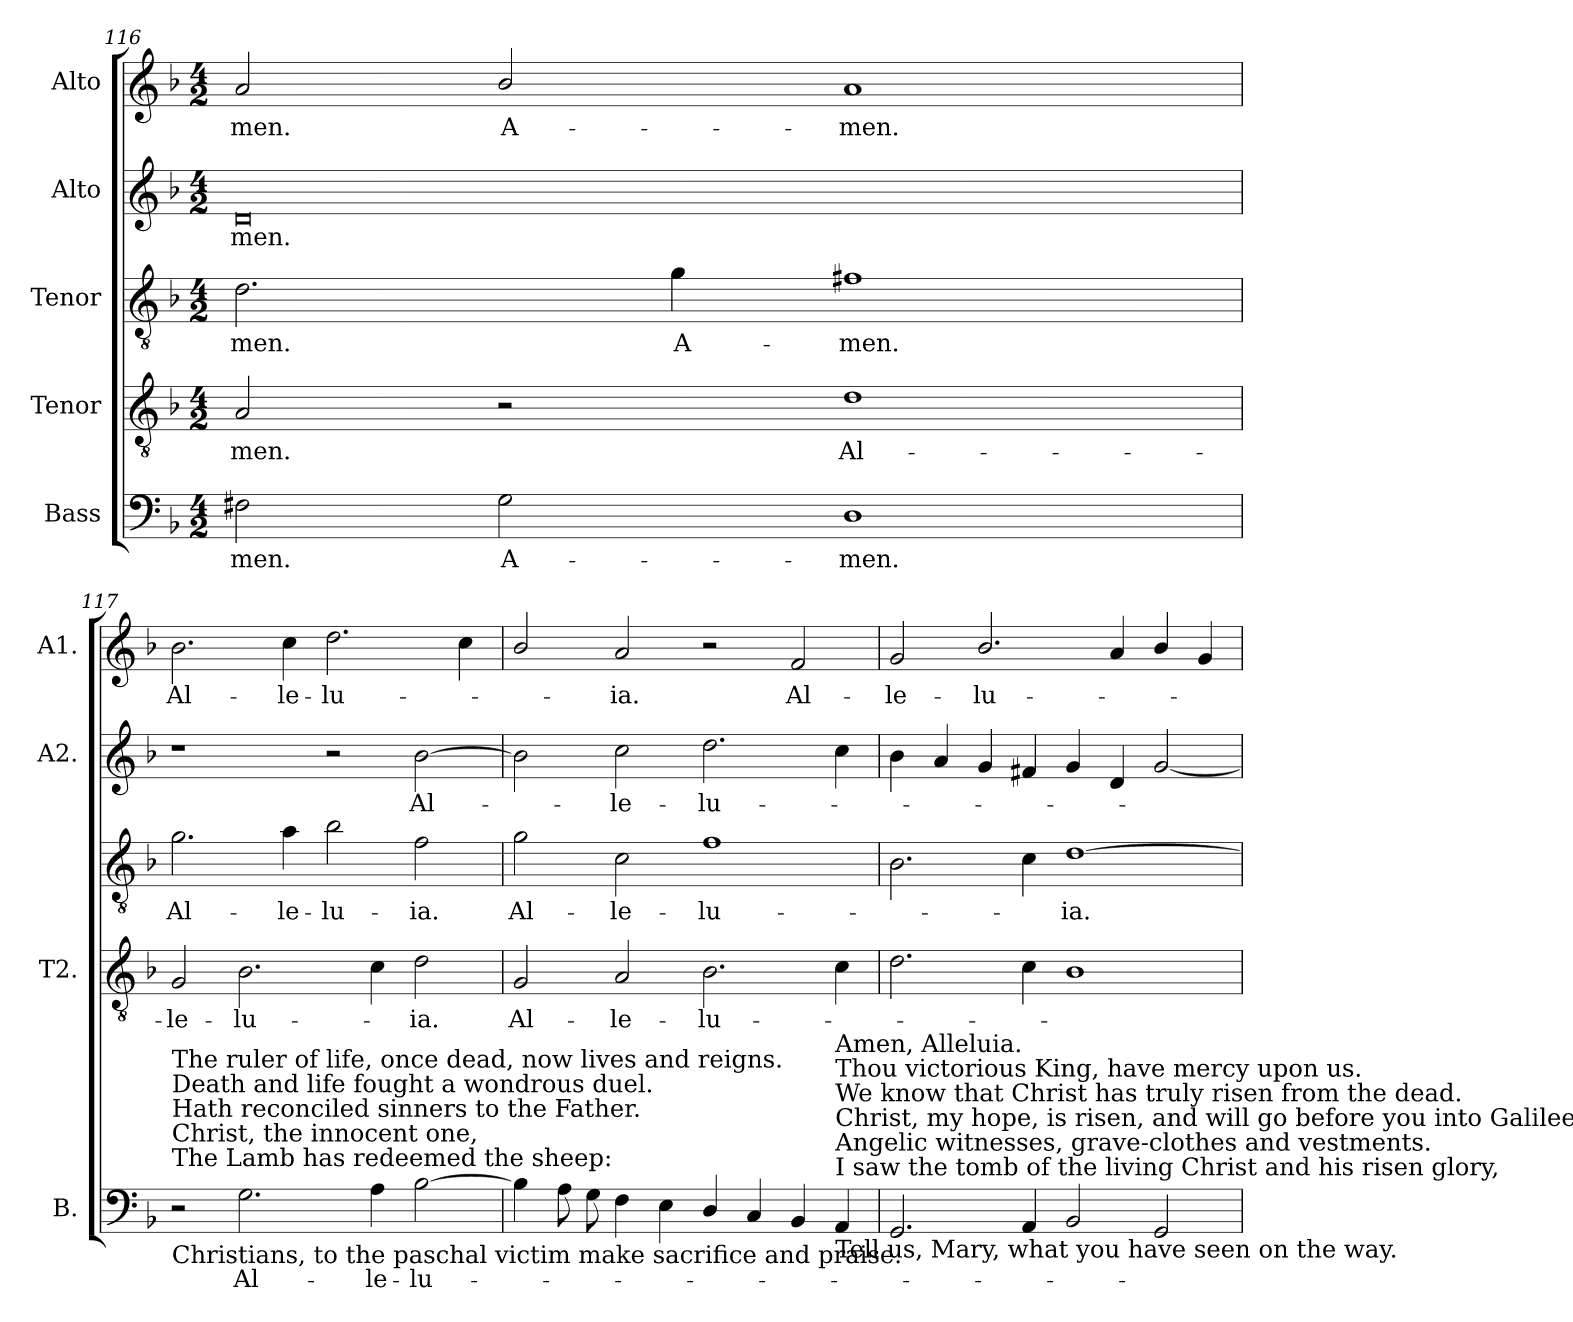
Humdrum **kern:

**kern	**text	**kern	**text	**kern	**text	**kern	**text	**kern	**text
*part5	*part5	*part4	*part4	*part3	*part3	*part2	*part2	*part1	*part1
*staff5	*staff5	*staff4	*staff4	*staff3	*staff3	*staff2	*staff2	*staff1	*staff1
*I"Bass	*	*I"Tenor	*	*I"Tenor	*	*I"Alto	*	*I"Alto	*
*I'B.	*	*I'T2.	*	*	*	*I'A2.	*	*I'A1.	*
*clefF4	*	*clefGv2	*	*clefGv2	*	*clefG2	*	*clefG2	*
*	*	*ITrd7c12	*	*ITrd7c12	*	*	*	*	*
*k[b-]	*	*k[b-]	*	*k[b-]	*	*k[b-]	*	*k[b-]	*
*F:	*	*F:	*	*F:	*	*F:	*	*F:	*
*M4/2	*	*M4/2	*	*M4/2	*	*M4/2	*	*M4/2	*
=116	=116	=116	=116	=116	=116	=116	=116	=116	=116
!	!LO:LY:b:color=#000000	!	!	!	!	!	!	!	!
!	!	!	!LO:LY:b:color=#000000	!	!	!	!	!	!
!	!	!	!	!	!LO:LY:b:color=#000000	!	!	!	!
!	!	!	!	!	!	!	!LO:LY:b:color=#000000	!	!
!	!	!	!	!	!	!	!	!	!LO:LY:b:color=#000000
2F#Xi\	-men.	2AAi/	-men.	2.Di\	-men.	0di	-men.	2ai/	-men.
!	!LO:LY:b:color=#000000	!	!	!	!	!	!	!	!
!	!	!	!	!	!	!	!	!	!LO:LY:b:color=#000000
2Gi\	A-	2r	.	.	.	.	.	2b-i/	A-
!	!	!	!	!	!LO:LY:b:color=#000000	!	!	!	!
.	.	.	.	4Gi\	A-	.	.	.	.
!	!LO:LY:b:color=#000000	!	!	!	!	!	!	!	!
!	!	!	!LO:LY:b:color=#000000	!	!	!	!	!	!
!	!	!	!	!	!LO:LY:b:color=#000000	!	!	!	!
!	!	!	!	!	!	!	!	!	!LO:LY:b:color=#000000
1Di	-men.	1Di	Al-	1F#Xi	-men.	.	.	1ai	-men.
!!LO:LB:g=z
=117	=117	=117	=117	=117	=117	=117	=117	=117	=117
!	!	!	!LO:LY:b:color=#000000	!	!	!	!	!	!
!	!	!	!	!	!LO:LY:b:color=#000000	!	!	!	!
!LO:TX:b:t=Christians, to the paschal victim make sacrifice and praise.	!	!	!	!	!	!	!	!	!
!LO:TX:t=The Lamb has redeemed the sheep&colon;	!	!	!	!	!	!	!	!	!
!LO:TX:t=Christ, the innocent one,	!	!	!	!	!	!	!	!	!
!LO:TX:t=Hath reconciled sinners to the Father.	!	!	!	!	!	!	!	!	!
!LO:TX:t=Death and life fought a wondrous duel.	!	!	!	!	!	!	!	!	!
!LO:TX:t=The ruler of life, once dead, now lives and reigns.	!	!	!	!	!	!	!	!	!
!	!	!	!	!	!	!	!	!	!LO:LY:b:color=#000000
2r	.	2GGi/	-le-	2.Gi\	Al-	1r	.	2.b-i\	Al-
!	!LO:LY:b:color=#000000	!	!	!	!	!	!	!	!
!	!	!	!LO:LY:b:color=#000000	!	!	!	!	!	!
2.Gi\	Al-	2.BB-i\	-lu-	.	.	.	.	.	.
!	!	!	!	!	!LO:LY:b:color=#000000	!	!	!	!
!	!	!	!	!	!	!	!	!	!LO:LY:b:color=#000000
.	.	.	.	4Ai\	-le-	.	.	4cci\	-le-
!	!	!	!	!	!LO:LY:b:color=#000000	!	!	!	!
!	!	!	!	!	!	!	!	!	!LO:LY:b:color=#000000
.	.	.	.	2B-i\	-lu-	2r	.	2.ddi\	-lu-
!	!LO:LY:b:color=#000000	!	!	!	!	!	!	!	!
4Ai\	-le-	4Ci\	.	.	.	.	.	.	.
!	!LO:LY:b:color=#000000	!	!	!	!	!	!	!	!
!	!	!	!LO:LY:b:color=#000000	!	!	!	!	!	!
!	!	!	!	!	!LO:LY:b:color=#000000	!	!	!	!
!	!	!	!	!	!	!	!LO:LY:b:color=#000000	!	!
[2B-i\	-lu-	2Di\	-ia.	2Fi\	-ia.	[2b-i\	Al-	.	.
.	.	.	.	.	.	.	.	4cci\	.
=118	=118	=118	=118	=118	=118	=118	=118	=118	=118
!	!	!	!LO:LY:b:color=#000000	!	!	!	!	!	!
!	!	!	!	!	!LO:LY:b:color=#000000	!	!	!	!
4B-i\]	.	2GGi/	Al-	2Gi\	Al-	2b-i\]	.	2b-i/	.
8Ai\	.	.	.	.	.	.	.	.	.
8Gi\	.	.	.	.	.	.	.	.	.
!	!	!	!LO:LY:b:color=#000000	!	!	!	!	!	!
!	!	!	!	!	!LO:LY:b:color=#000000	!	!	!	!
!	!	!	!	!	!	!	!LO:LY:b:color=#000000	!	!
!	!	!	!	!	!	!	!	!	!LO:LY:b:color=#000000
4Fi\	.	2AAi/	-le-	2Ci\	-le-	2cci\	-le-	2ai/	-ia.
4Ei\	.	.	.	.	.	.	.	.	.
!	!	!	!LO:LY:b:color=#000000	!	!	!	!	!	!
!	!	!	!	!	!LO:LY:b:color=#000000	!	!	!	!
!	!	!	!	!	!	!	!LO:LY:b:color=#000000	!	!
4Di/	.	2.BB-i\	-lu-	1Fi	-lu-	2.ddi\	-lu-	2r	.
4Ci/	.	.	.	.	.	.	.	.	.
!	!	!	!	!	!	!	!	!	!LO:LY:b:color=#000000
4BB-i/	.	.	.	.	.	.	.	2fi/	Al-
!LO:TX:b:t=Tell us, Mary, what you have seen on the way.	!	!	!	!	!	!	!	!	!
!LO:TX:t=I saw the tomb of the living Christ and his risen glory,	!	!	!	!	!	!	!	!	!
!LO:TX:t=Angelic witnesses, grave-clothes and vestments.	!	!	!	!	!	!	!	!	!
!LO:TX:t=Christ, my hope, is risen, and will go before you into Galilee.	!	!	!	!	!	!	!	!	!
!LO:TX:t=We know that Christ has truly risen from the dead.	!	!	!	!	!	!	!	!	!
!LO:TX:t=Thou victorious King, have mercy upon us.	!	!	!	!	!	!	!	!	!
!LO:TX:t=Amen, Alleluia.	!	!	!	!	!	!	!	!	!
4AAi/	.	4Ci\	.	.	.	4cci\	.	.	.
=119	=119	=119	=119	=119	=119	=119	=119	=119	=119
!	!	!	!	!	!	!	!	!	!LO:LY:b:color=#000000
2.GGi/	.	2.Di\	.	2.BB-i\	.	4b-i\	.	2gi/	-le-
.	.	.	.	.	.	4ai/	.	.	.
!	!	!	!	!	!	!	!	!	!LO:LY:b:color=#000000
.	.	.	.	.	.	4gi/	.	2.b-i/	-lu-
4AAi/	.	4Ci\	.	4Ci\	.	4f#Xi/	.	.	.
!	!	!	!	!	!LO:LY:b:color=#000000	!	!	!	!
2BB-i/	.	1BB-i	.	[1Di	-ia.	4gi/	.	.	.
.	.	.	.	.	.	4di/	.	4ai/	.
2GGi/	.	.	.	.	.	[2gi/	.	4b-i/	.
.	.	.	.	.	.	.	.	4gi/	.
=	=	=	=	=	=	=	=	=	=
*-	*-	*-	*-	*-	*-	*-	*-	*-	*-
